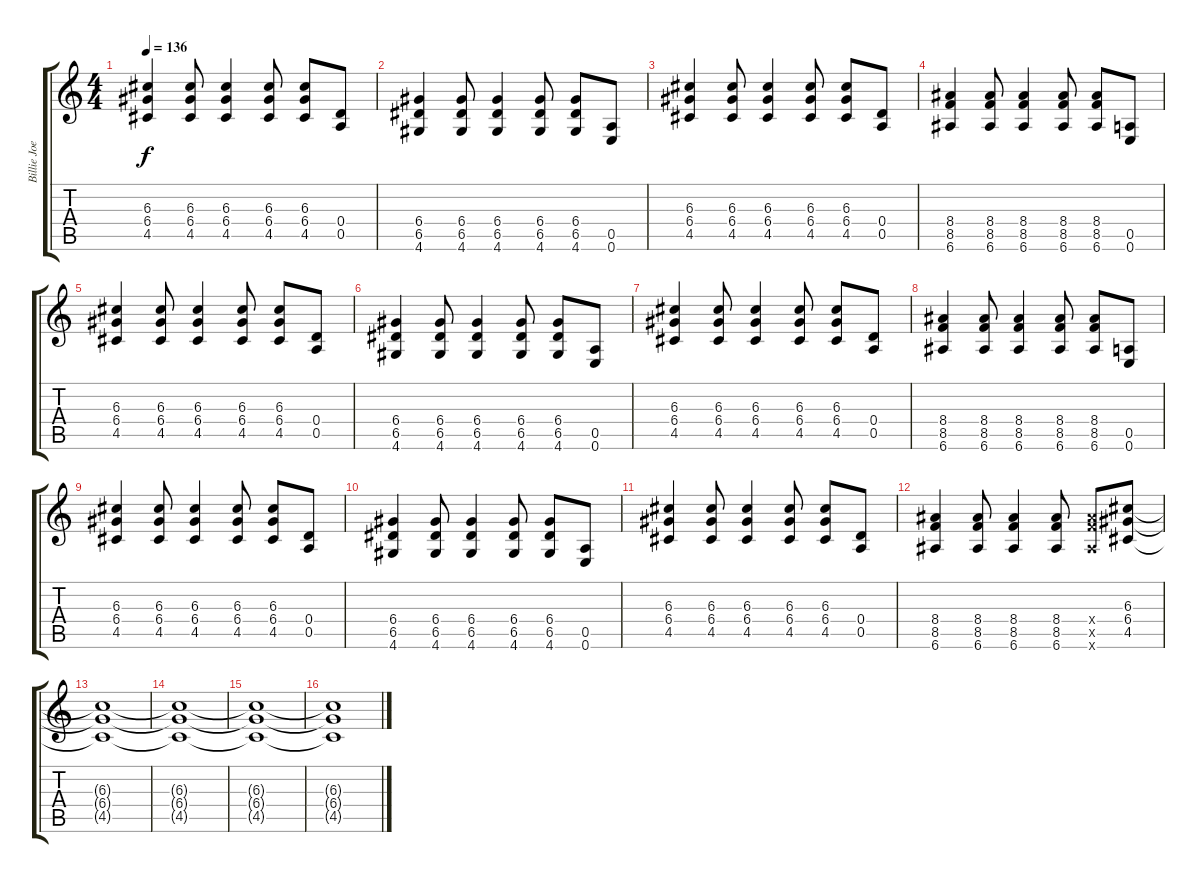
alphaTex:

\track ("Billie Joe(Guitar1)" "Billie Joe") {instrument distortionguitar}
\staff {score tabs}
\tuning (E4 B3 G3 D3 A2 E2) {hide}
\ts (4 4)
\tempo 136
\clef g2
\ks c
(6.3 6.4 4.5).4{dy f} (6.3 6.4 4.5).8 (6.3 6.4 4.5).4 (6.3 6.4 4.5).8 (6.3 6.4 4.5).8 (0.4 0.5).8 |
(6.4 6.5 4.6).4 (6.4 6.5 4.6).8 (6.4 6.5 4.6).4 (6.4 6.5 4.6).8 (6.4 6.5 4.6).8 (0.5 0.6).8 |
(6.3 6.4 4.5).4 (6.3 6.4 4.5).8 (6.3 6.4 4.5).4 (6.3 6.4 4.5).8 (6.3 6.4 4.5).8 (0.4 0.5).8 |
(8.4 8.5 6.6).4 (8.4 8.5 6.6).8 (8.4 8.5 6.6).4 (8.4 8.5 6.6).8 (8.4 8.5 6.6).8 (0.5 0.6).8 |
(6.3 6.4 4.5).4 (6.3 6.4 4.5).8 (6.3 6.4 4.5).4 (6.3 6.4 4.5).8 (6.3 6.4 4.5).8 (0.4 0.5).8 |
(6.4 6.5 4.6).4 (6.4 6.5 4.6).8 (6.4 6.5 4.6).4 (6.4 6.5 4.6).8 (6.4 6.5 4.6).8 (0.5 0.6).8 |
(6.3 6.4 4.5).4 (6.3 6.4 4.5).8 (6.3 6.4 4.5).4 (6.3 6.4 4.5).8 (6.3 6.4 4.5).8 (0.4 0.5).8 |
(8.4 8.5 6.6).4 (8.4 8.5 6.6).8 (8.4 8.5 6.6).4 (8.4 8.5 6.6).8 (8.4 8.5 6.6).8 (0.5 0.6).8 |
(6.3 6.4 4.5).4 (6.3 6.4 4.5).8 (6.3 6.4 4.5).4 (6.3 6.4 4.5).8 (6.3 6.4 4.5).8 (0.4 0.5).8 |
(6.4 6.5 4.6).4 (6.4 6.5 4.6).8 (6.4 6.5 4.6).4 (6.4 6.5 4.6).8 (6.4 6.5 4.6).8 (0.5 0.6).8 |
(6.3 6.4 4.5).4 (6.3 6.4 4.5).8 (6.3 6.4 4.5).4 (6.3 6.4 4.5).8 (6.3 6.4 4.5).8 (0.4 0.5).8 |
(8.4 8.5 6.6).4 (8.4 8.5 6.6).8 (8.4 8.5 6.6).4 (8.4 8.5 6.6).8 (8.4{x} 8.5{x} 6.6{x}).8 (6.3 6.4 4.5).8 |
(6.3{t} 6.4{t} 4.5{t}).1 |
(6.3{t} 6.4{t} 4.5{t}).1 |
(6.3{t} 6.4{t} 4.5{t}).1 |
(6.3{t} 6.4{t} 4.5{t}).1
